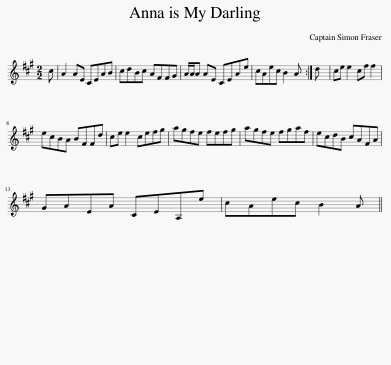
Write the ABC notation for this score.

X:1
L:1/8
M:2/2
I:linebreak $
K:A
V:1 treble
V:1
 c | A2 AE CEAB | cdBc AFFG | A/A/A AE CEAe | cAec B2 A :| %5
 d | ce e2 cf f2 |$ ecBA BFFd | ce e2 cefg | agfe fefg | %10
 agfe fgaf | ecdB cAFA |$ GAEA CEA,e | cAec B2 A || %14
